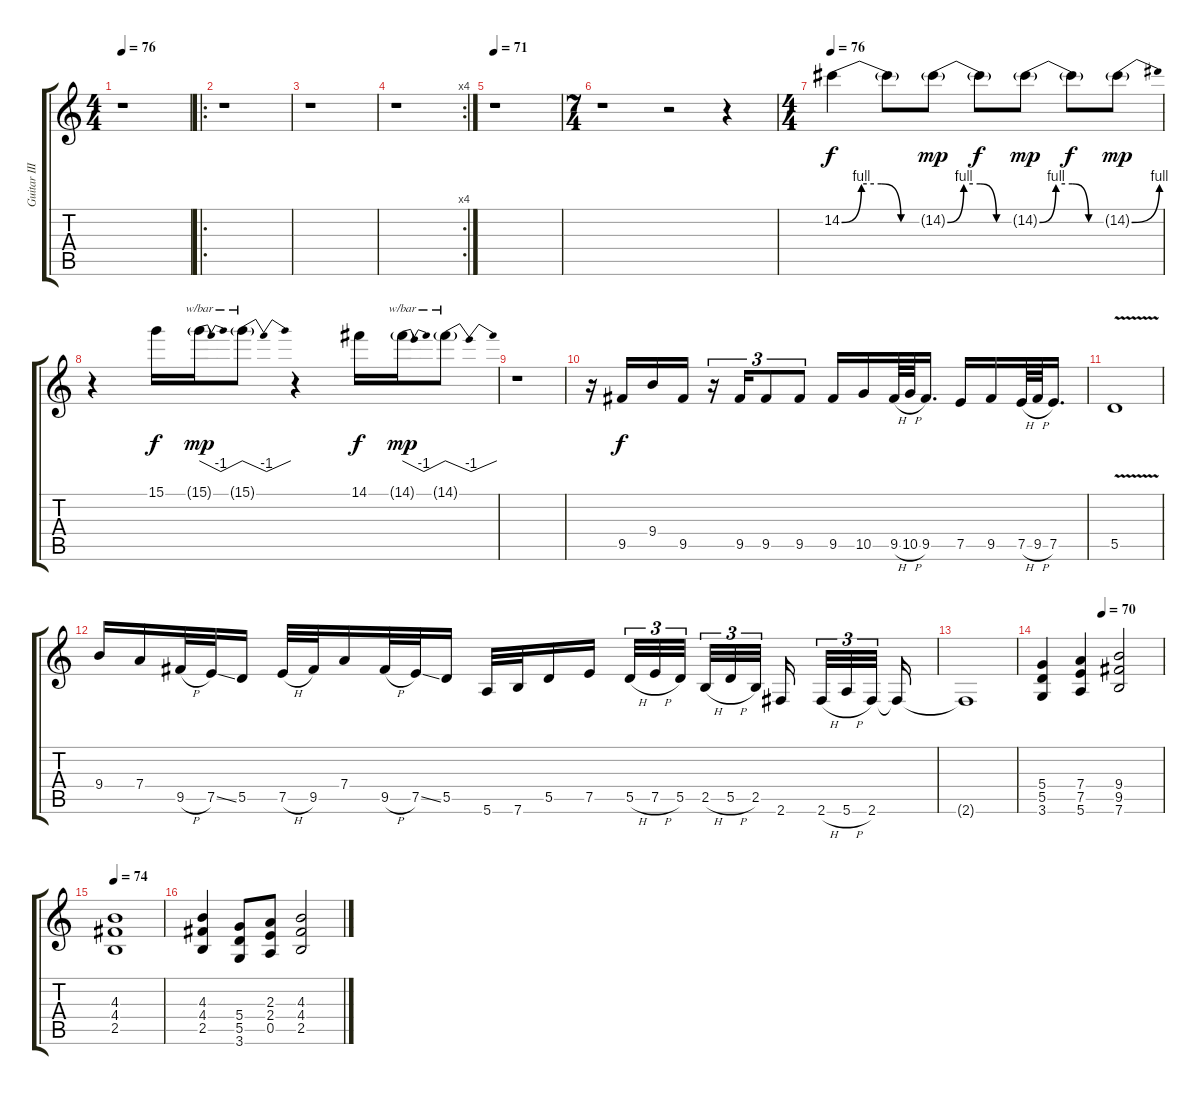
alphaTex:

\track ("Guitar III" "Guitar III") {instrument distortionguitar}
\staff {score tabs}
\tuning (E4 B3 G3 D3 A2 E2) {hide}
\ts (4 4)
\tempo 76
\clef g2
\ks c
r.1{dy f instrument distortionguitar} |
\ro
r.1 |
r.1 |
\rc 4
r.1 |
\tempo 71
r.1 |
\ts (7 4)
r.1 r.2 r.4 |
\ts (4 4)
\tempo 76
14.2{be (custom 0 0 15 4 30 4 45 0 60 0)}.4 14.2{t}.8 14.2{be (custom 0 0 15 4 30 4 45 0 60 0) g}.8{dy mp} 14.2{t}.8{dy f} 14.2{be (custom 0 0 15 4 30 4 45 0 60 0) g}.8{dy mp} 14.2{t}.8{dy f} 14.2{be (bend 0 0 60 4) g}.8{dy mp} |
r.4 15.1.16{dy f} 15.1{g}.16{tbe (dip default 0 0 30 -4 60 0) dy mp} 15.1{g}.8{tbe (dip default 0 0 30 -4 60 0)} r.4 14.1.16{dy f} 14.1{g}.16{tbe (dip default 0 0 30 -4 60 0) dy mp} 14.1{g}.8{tbe (dip default 0 0 30 -4 60 0)} |
r.1 |
r.16 9.5.16{dy f} 9.4.16 9.5.16 r.16{tu (3 2)} 9.5.16{tu (3 2)} 9.5.8{tu (3 2)} 9.5.8{tu (3 2)} 9.5.16 10.5.16 9.5{h}.64 10.5{h}.64 9.5.16{d} 7.5.16 9.5.16 7.5{h}.64 9.5{h}.64 7.5.16{d} |
5.5{v}.1 |
9.4.16 7.4.16 9.5{h}.32 7.5{ss}.32 5.5.16 7.5{h}.32 9.5.32 7.4.16 9.5{h}.32 7.5{ss}.32 5.5.16 5.6.32 7.6.32 5.5.16 7.5.16 5.5{h}.32{tu (3 2)} 7.5{h}.32{tu (3 2)} 5.5.32{tu (3 2)} 2.5{h}.32{tu (3 2)} 5.5{h}.32{tu (3 2)} 2.5.32{tu (3 2)} 2.6.16 2.6{h}.32{tu (3 2)} 5.6{h}.32{tu (3 2)} 2.6.32{tu (3 2)} 2.6{t}.16 |
2.6{t}.1 |
\tempo (70 0.5)
(5.4 5.5 3.6).4 (7.4 7.5 5.6).4 (9.4 9.5 7.6).2 |
\tempo 74
(4.3 4.4 2.5).1 |
(4.3 4.4 2.5).4 (5.4 5.5 3.6).8 (2.3 2.4 0.5).8 (4.3 4.4 2.5).2
